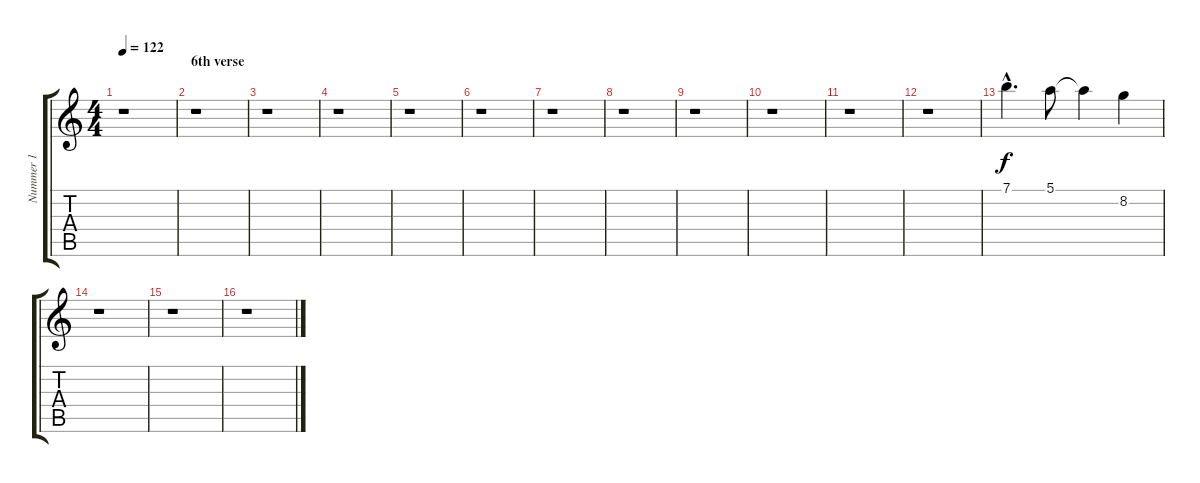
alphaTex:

\track ("Nummer 1" "Nummer 1") {instrument electricguitarclean}
\staff {score tabs}
\tuning (E4 B3 G3 D3 A2 E2) {hide}
\ts (4 4)
\tempo 122
\clef g2
\ks c
r.1{dy f} |
\section ("" "6th verse")
r.1 |
r.1 |
r.1 |
r.1 |
r.1 |
r.1 |
r.1 |
r.1 |
r.1 |
r.1 |
r.1 |
7.1{hac}.4{d} 5.1.8 5.1{t}.4 8.2.4 |
r.1 |
r.1 |
r.1
